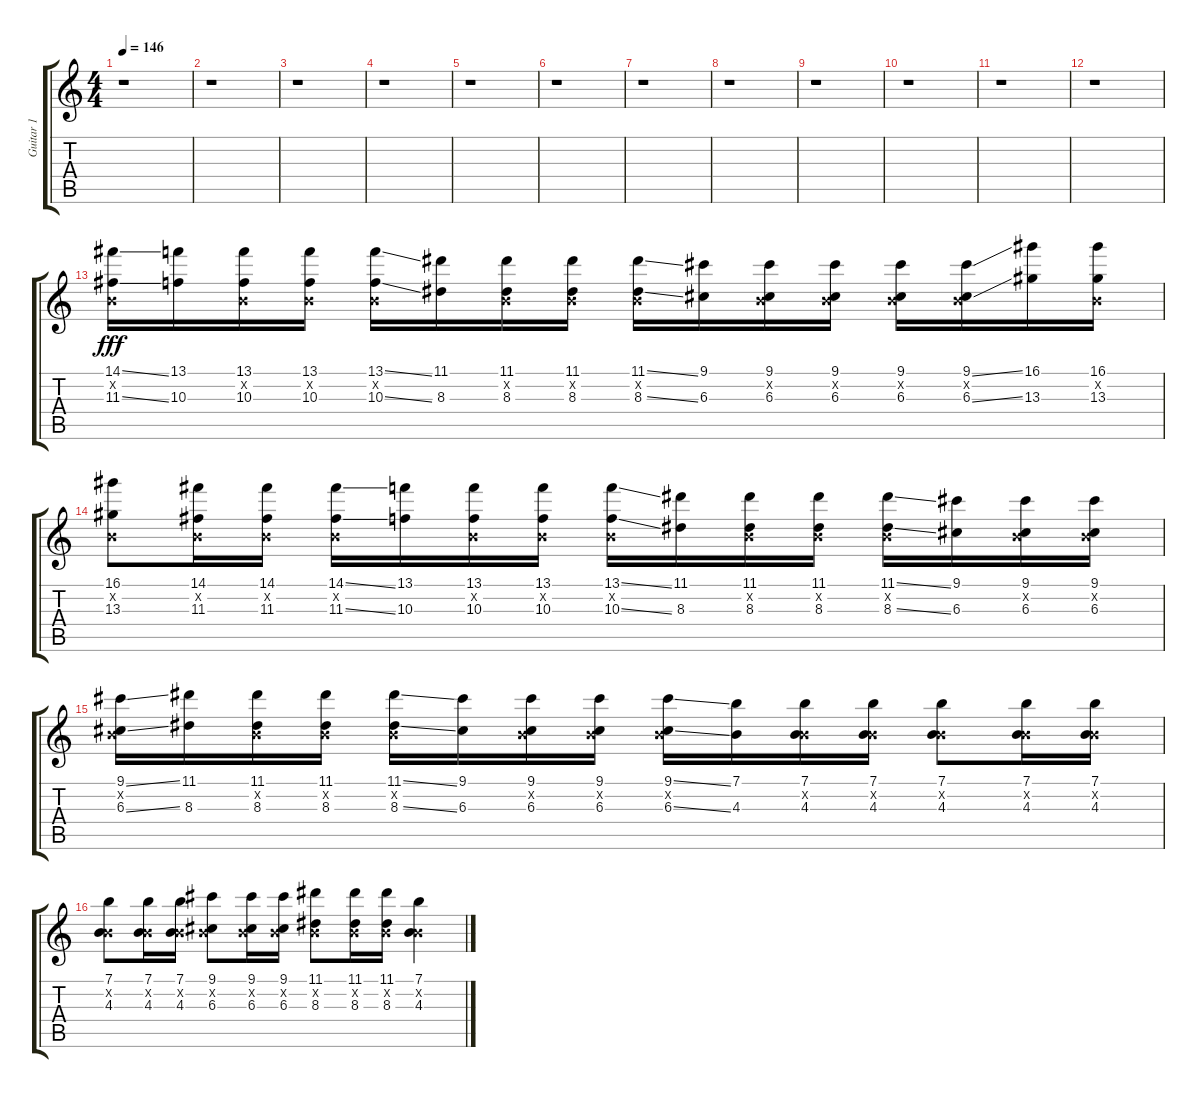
\track ("Guitar 1" "Guitar 1") {instrument distortionguitar}
\staff {score tabs}
\tuning (E4 B3 G3 D3 A2 E2) {hide}
\ts (4 4)
\tempo 146
\clef g2
\ks c
r.1{dy f} |
r.1 |
r.1 |
r.1 |
r.1 |
r.1 |
r.1 |
r.1 |
r.1 |
r.1 |
r.1 |
r.1 |
(14.1{ss} 0.2{x} 11.3{ss}).16{dy fff} (13.1 10.3).16 (13.1 0.2{x} 10.3).16 (13.1 0.2{x} 10.3).16 (13.1{ss} 0.2{x} 10.3{ss}).16 (11.1 8.3).16 (11.1 0.2{x} 8.3).16 (11.1 0.2{x} 8.3).16 (11.1{ss} 0.2{x} 8.3{ss}).16 (9.1 6.3).16 (9.1 0.2{x} 6.3).16 (9.1 0.2{x} 6.3).16 (9.1 0.2{x} 6.3).16 (9.1{ss} 0.2{x} 6.3{ss}).16 (16.1 13.3).16 (16.1 0.2{x} 13.3).16 |
(16.1 0.2{x} 13.3).8 (14.1 0.2{x} 11.3).16 (14.1 0.2{x} 11.3).16 (14.1{ss} 0.2{x} 11.3{ss}).16 (13.1 10.3).16 (13.1 0.2{x} 10.3).16 (13.1 0.2{x} 10.3).16 (13.1{ss} 0.2{x} 10.3{ss}).16 (11.1 8.3).16 (11.1 0.2{x} 8.3).16 (11.1 0.2{x} 8.3).16 (11.1{ss} 0.2{x} 8.3{ss}).16 (9.1 6.3).16 (9.1 0.2{x} 6.3).16 (9.1 0.2{x} 6.3).16 |
(9.1{ss} 0.2{x} 6.3{ss}).16 (11.1 8.3).16 (11.1 0.2{x} 8.3).16 (11.1 0.2{x} 8.3).16 (11.1{ss} 0.2{x} 8.3{ss}).16 (9.1 6.3).16 (9.1 0.2{x} 6.3).16 (9.1 0.2{x} 6.3).16 (9.1{ss} 0.2{x} 6.3{ss}).16 (7.1 4.3).16 (7.1 0.2{x} 4.3).16 (7.1 0.2{x} 4.3).16 (7.1 0.2{x} 4.3).8 (7.1 0.2{x} 4.3).16 (7.1 0.2{x} 4.3).16 |
(7.1 0.2{x} 4.3).8 (7.1 0.2{x} 4.3).16 (7.1 0.2{x} 4.3).16 (9.1 0.2{x} 6.3).8 (9.1 0.2{x} 6.3).16 (9.1 0.2{x} 6.3).16 (11.1 0.2{x} 8.3).8 (11.1 0.2{x} 8.3).16 (11.1 0.2{x} 8.3).16 (7.1 0.2{x} 4.3).4
